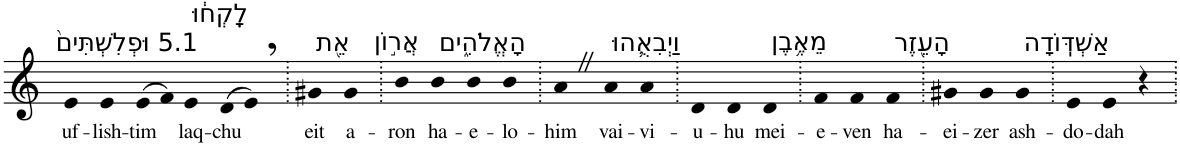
**kern	**text
*part1	*part1
*staff1	*staff1
*I"Piano	*
*I'Pno	*
*clefG2	*
*k[]	*
=1	=1
!LO:TX:a:t=5.1 וּפְלִשְׁתִּים֙	!
!	!LO:LY:b
4e	uf-
!	!LO:LY:b
4e	-lish-
!	!LO:LY:b
(>8e	-tim
8f)	.
!LO:TX:a:t=לָֽקְח֔וּ	!
!	!LO:LY:b
4e	laq-
!	!LO:LY:b
(>8d	-chu
8e,)	.
=2.	=2.
!LO:TX:a:t=אֵ֖ת	!
!	!LO:LY:b
4g#X	eit
!LO:TX:a:t=אֲר֣וֹן	!
!	!LO:LY:b
4g#	a-
=3.	=3.
!	!LO:LY:b
4b	-ron
!LO:TX:a:t=הָאֱלֹהִ֑ים	!
!	!LO:LY:b
4b	ha-
!	!LO:LY:b
4b	-e-
!	!LO:LY:b
4b	-lo-
=4.	=4.
!	!LO:LY:b
4aZ	-him
!LO:TX:a:t=וַיְבִאֻ֛הוּ	!
!	!LO:LY:b
4a	vai-
!	!LO:LY:b
4a	-vi-
=5.	=5.
!	!LO:LY:b
4d	-u-
!	!LO:LY:b
4d	-hu
!LO:TX:a:t=מֵאֶ֥בֶן	!
!	!LO:LY:b
4d	mei-
=6.	=6.
!	!LO:LY:b
4f	-e-
!	!LO:LY:b
4f	-ven
!LO:TX:a:t=הָעֵ֖זֶר	!
!	!LO:LY:b
4f	ha-
=7.	=7.
!	!LO:LY:b
4g#X	-ei-
!	!LO:LY:b
4g#	-zer
!LO:TX:a:t=אַשְׁדּֽוֹדָה	!
!	!LO:LY:b
4g#	ash-
=8.	=8.
!	!LO:LY:b
4e	-do-
!	!LO:LY:b
4e	-dah
4r	.
=.	=.
*-	*-
